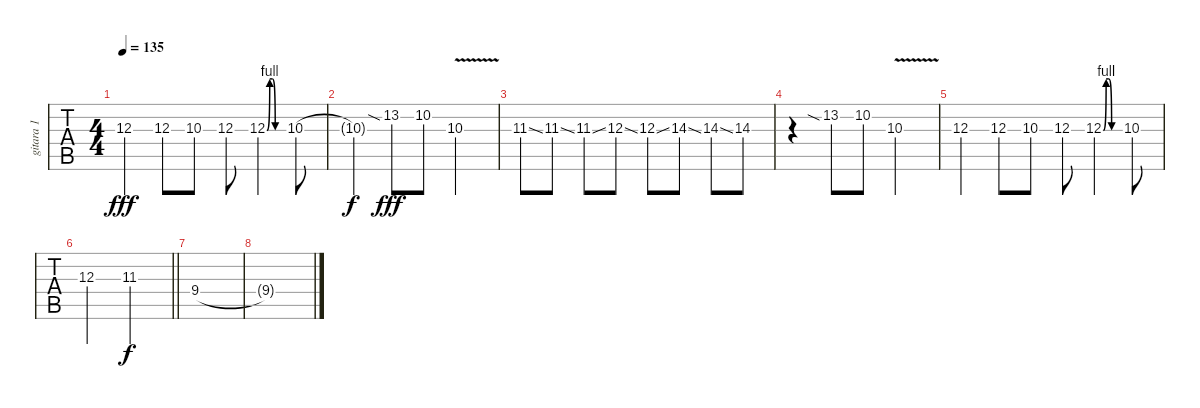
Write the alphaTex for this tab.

\track ("gitara 1" "gitara 1") {instrument distortionguitar}
\staff {tabs}
\tuning (E4 B3 G3 D3 A2 E2) {hide}
\ts (4 4)
\tempo 135
\clef g2
\ks c
12.3.4{dy fff} 12.3.8 10.3.8 12.3.8 12.3{be (custom 0 0 10 4 20 4 30 0 60 0)}.4 10.3.8 |
10.3{t}.4{dy f} 13.2{sia}.8{dy fff} 10.2.8 10.3{v}.2 |
11.3{ss}.8 11.3{ss}.8 11.3{ss}.8 12.3{ss}.8 12.3{ss}.8 14.3{ss}.8 14.3{ss}.8 14.3.8 |
r.4{volume 16 instrument distortionguitar} 13.2{sia}.8 10.2.8 10.3{v}.2 |
12.3.4 12.3.8 10.3.8 12.3.8 12.3{be (custom 0 0 10 4 20 4 30 0 60 0)}.4 10.3.8 |
\barLineRight lightlight
12.3.2 11.3.2{dy f} |
9.4.1 |
9.4{t}.1
